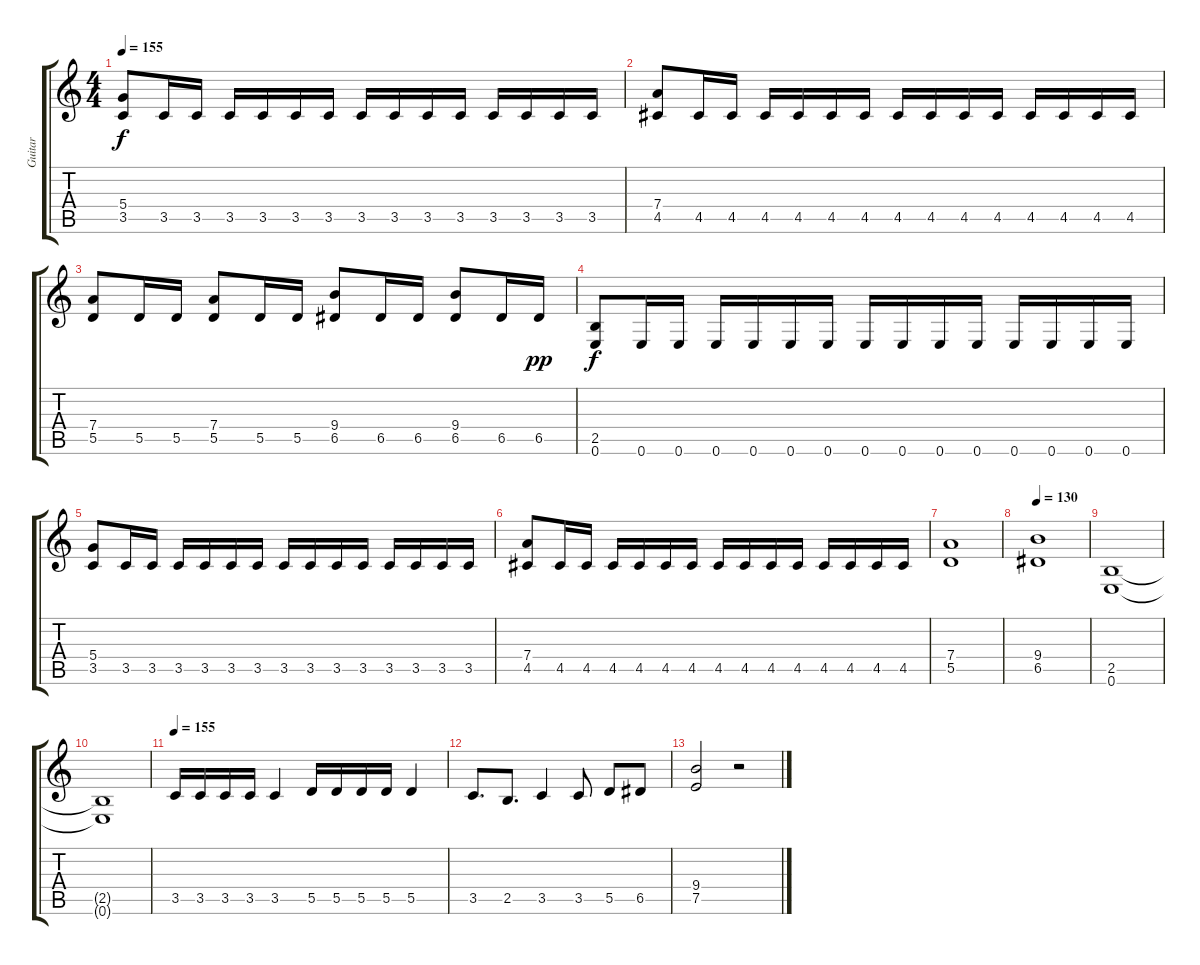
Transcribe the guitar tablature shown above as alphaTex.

\track ("Guitar" "Guitar") {instrument distortionguitar}
\staff {score tabs}
\tuning (E4 B3 G3 D3 A2 E2) {hide}
\ts (4 4)
\tempo 155
\clef g2
\ks c
(5.4 3.5).8{dy f} 3.5.16 3.5.16 3.5.16 3.5.16 3.5.16 3.5.16 3.5.16 3.5.16 3.5.16 3.5.16 3.5.16 3.5.16 3.5.16 3.5.16 |
(7.4 4.5).8 4.5.16 4.5.16 4.5.16 4.5.16 4.5.16 4.5.16 4.5.16 4.5.16 4.5.16 4.5.16 4.5.16 4.5.16 4.5.16 4.5.16 |
(7.4 5.5).8 5.5.16 5.5.16 (7.4 5.5).8 5.5.16 5.5.16 (9.4 6.5).8 6.5.16 6.5.16 (9.4 6.5).8 6.5.16 6.5.16{dy pp} |
(2.5 0.6).8{dy f} 0.6.16 0.6.16 0.6.16 0.6.16 0.6.16 0.6.16 0.6.16 0.6.16 0.6.16 0.6.16 0.6.16 0.6.16 0.6.16 0.6.16 |
(5.4 3.5).8 3.5.16 3.5.16 3.5.16 3.5.16 3.5.16 3.5.16 3.5.16 3.5.16 3.5.16 3.5.16 3.5.16 3.5.16 3.5.16 3.5.16 |
(7.4 4.5).8 4.5.16 4.5.16 4.5.16 4.5.16 4.5.16 4.5.16 4.5.16 4.5.16 4.5.16 4.5.16 4.5.16 4.5.16 4.5.16 4.5.16 |
(7.4 5.5).1 |
\tempo 130
(9.4 6.5).1 |
(2.5 0.6).1 |
(2.5{t} 0.6{t}).1 |
\tempo 155
3.5.16 3.5.16 3.5.16 3.5.16 3.5.4 5.5.16 5.5.16 5.5.16 5.5.16 5.5.4 |
3.5.8{d} 2.5.8{d} 3.5.4 3.5.8 5.5.8 6.5.8 |
(9.4 7.5).2 r.2
